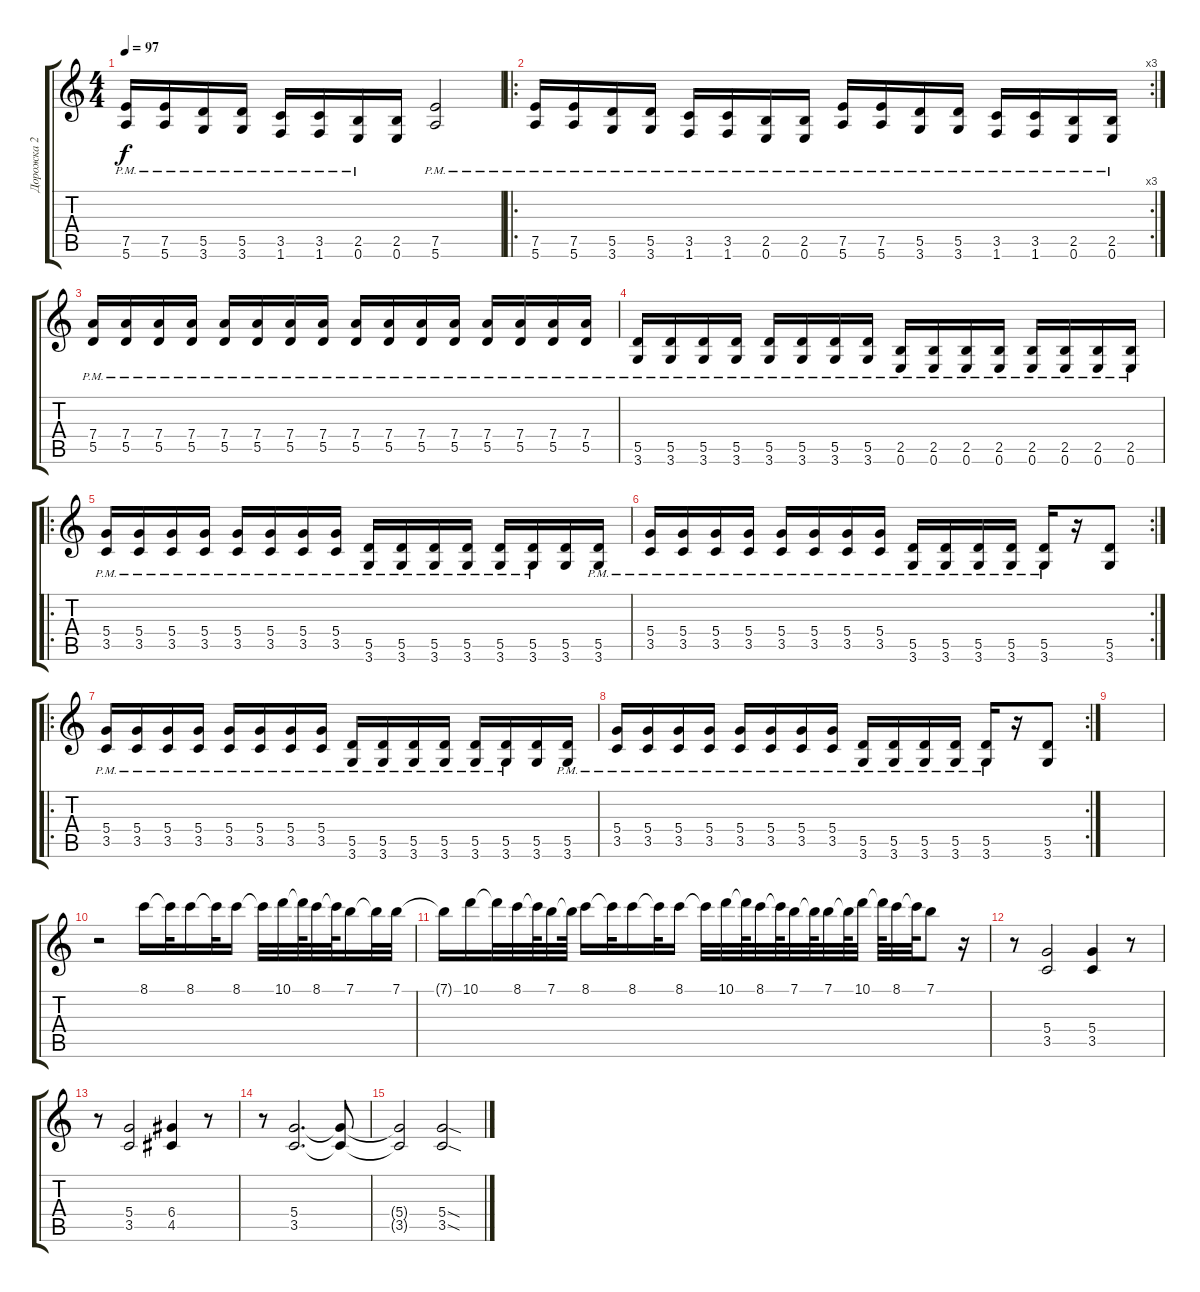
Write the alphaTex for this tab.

\track ("Дорожка 2" "Дорожка 2") {instrument distortionguitar}
\staff {score tabs}
\tuning (E4 B3 G3 D3 A2 E2) {hide}
\ts (4 4)
\tempo 97
\clef g2
\ks c
(7.5{pm} 5.6{pm}).16{dy f} (7.5{pm} 5.6{pm}).16 (5.5{pm} 3.6{pm}).16 (5.5{pm} 3.6{pm}).16 (3.5{pm} 1.6{pm}).16 (3.5{pm} 1.6{pm}).16 (2.5{pm} 0.6{pm}).16 (2.5 0.6).16 (7.5{pm} 5.6{pm}).2 |
\ro
\rc 3
(7.5{pm} 5.6{pm}).16 (7.5{pm} 5.6{pm}).16 (5.5{pm} 3.6{pm}).16 (5.5{pm} 3.6{pm}).16 (3.5{pm} 1.6{pm}).16 (3.5{pm} 1.6{pm}).16 (2.5{pm} 0.6{pm}).16 (2.5{pm} 0.6{pm}).16 (7.5{pm} 5.6{pm}).16 (7.5{pm} 5.6{pm}).16 (5.5{pm} 3.6{pm}).16 (5.5{pm} 3.6{pm}).16 (3.5{pm} 1.6{pm}).16 (3.5{pm} 1.6{pm}).16 (2.5{pm} 0.6{pm}).16 (2.5{pm} 0.6{pm}).16 |
(7.4{pm} 5.5{pm}).16 (7.4{pm} 5.5{pm}).16 (7.4{pm} 5.5{pm}).16 (7.4{pm} 5.5{pm}).16 (7.4{pm} 5.5{pm}).16 (7.4{pm} 5.5{pm}).16 (7.4{pm} 5.5{pm}).16 (7.4{pm} 5.5{pm}).16 (7.4{pm} 5.5{pm}).16 (7.4{pm} 5.5{pm}).16 (7.4{pm} 5.5{pm}).16 (7.4{pm} 5.5{pm}).16 (7.4{pm} 5.5{pm}).16 (7.4{pm} 5.5{pm}).16 (7.4{pm} 5.5{pm}).16 (7.4{pm} 5.5{pm}).16 |
(5.5{pm} 3.6{pm}).16 (5.5{pm} 3.6{pm}).16 (5.5{pm} 3.6{pm}).16 (5.5{pm} 3.6{pm}).16 (5.5{pm} 3.6{pm}).16 (5.5{pm} 3.6{pm}).16 (5.5{pm} 3.6{pm}).16 (5.5{pm} 3.6{pm}).16 (2.5{pm} 0.6{pm}).16 (2.5{pm} 0.6{pm}).16 (2.5{pm} 0.6{pm}).16 (2.5{pm} 0.6{pm}).16 (2.5{pm} 0.6{pm}).16 (2.5{pm} 0.6{pm}).16 (2.5{pm} 0.6{pm}).16 (2.5{pm} 0.6{pm}).16 |
\ro
(5.4{pm} 3.5{pm}).16 (5.4{pm} 3.5{pm}).16 (5.4{pm} 3.5{pm}).16 (5.4{pm} 3.5{pm}).16 (5.4{pm} 3.5{pm}).16 (5.4{pm} 3.5{pm}).16 (5.4{pm} 3.5{pm}).16 (5.4{pm} 3.5{pm}).16 (5.5{pm} 3.6{pm}).16 (5.5{pm} 3.6{pm}).16 (5.5{pm} 3.6{pm}).16 (5.5{pm} 3.6{pm}).16 (5.5{pm} 3.6{pm}).16 (5.5{pm} 3.6{pm}).16 (5.5 3.6).16 (5.5{pm} 3.6{pm}).16 |
\rc 2
(5.4{pm} 3.5{pm}).16 (5.4{pm} 3.5{pm}).16 (5.4{pm} 3.5{pm}).16 (5.4{pm} 3.5{pm}).16 (5.4{pm} 3.5{pm}).16 (5.4{pm} 3.5{pm}).16 (5.4{pm} 3.5{pm}).16 (5.4{pm} 3.5{pm}).16 (5.5{pm} 3.6{pm}).16 (5.5{pm} 3.6{pm}).16 (5.5{pm} 3.6{pm}).16 (5.5{pm} 3.6{pm}).16 (5.5{pm} 3.6{pm}).16 r.16 (5.5 3.6).8 |
\ro
(5.4{pm} 3.5{pm}).16 (5.4{pm} 3.5{pm}).16 (5.4{pm} 3.5{pm}).16 (5.4{pm} 3.5{pm}).16 (5.4{pm} 3.5{pm}).16 (5.4{pm} 3.5{pm}).16 (5.4{pm} 3.5{pm}).16 (5.4{pm} 3.5{pm}).16 (5.5{pm} 3.6{pm}).16 (5.5{pm} 3.6{pm}).16 (5.5{pm} 3.6{pm}).16 (5.5{pm} 3.6{pm}).16 (5.5{pm} 3.6{pm}).16 (5.5{pm} 3.6{pm}).16 (5.5 3.6).16 (5.5{pm} 3.6{pm}).16 |
\rc 2
(5.4{pm} 3.5{pm}).16 (5.4{pm} 3.5{pm}).16 (5.4{pm} 3.5{pm}).16 (5.4{pm} 3.5{pm}).16 (5.4{pm} 3.5{pm}).16 (5.4{pm} 3.5{pm}).16 (5.4{pm} 3.5{pm}).16 (5.4{pm} 3.5{pm}).16 (5.5{pm} 3.6{pm}).16 (5.5{pm} 3.6{pm}).16 (5.5{pm} 3.6{pm}).16 (5.5{pm} 3.6{pm}).16 (5.5{pm} 3.6{pm}).16 r.16 (5.5 3.6).8 |
|
r.2 8.1.16 8.1{t}.32 8.1.16 8.1{t}.32 8.1.16 8.1{t}.32 10.1.32 10.1{t}.64 8.1.32 8.1{t}.64 7.1.16 7.1{t}.32 7.1.32 |
7.1{t}.16 10.1.16 10.1{t}.32 8.1.32 8.1{t}.64 7.1.32 7.1{t}.64 8.1.16 8.1{t}.32 8.1.16 8.1{t}.32 8.1.16 8.1{t}.32 10.1.32 10.1{t}.64 8.1.32 8.1{t}.64 7.1.32 7.1{t}.64 7.1.32 7.1{t}.64 10.1.32 10.1{t}.64 8.1.32 8.1{t}.64 7.1.8 r.16 |
r.8 (5.4 3.5).2 (5.4 3.5).4 r.8 |
r.8 (5.4 3.5).2 (6.4 4.5).4 r.8 |
r.8 (5.4 3.5).2{d} (5.4{t} 3.5{t}).8 |
(5.4{t} 3.5{t}).2 (5.4{sod} 3.5{sod}).2
